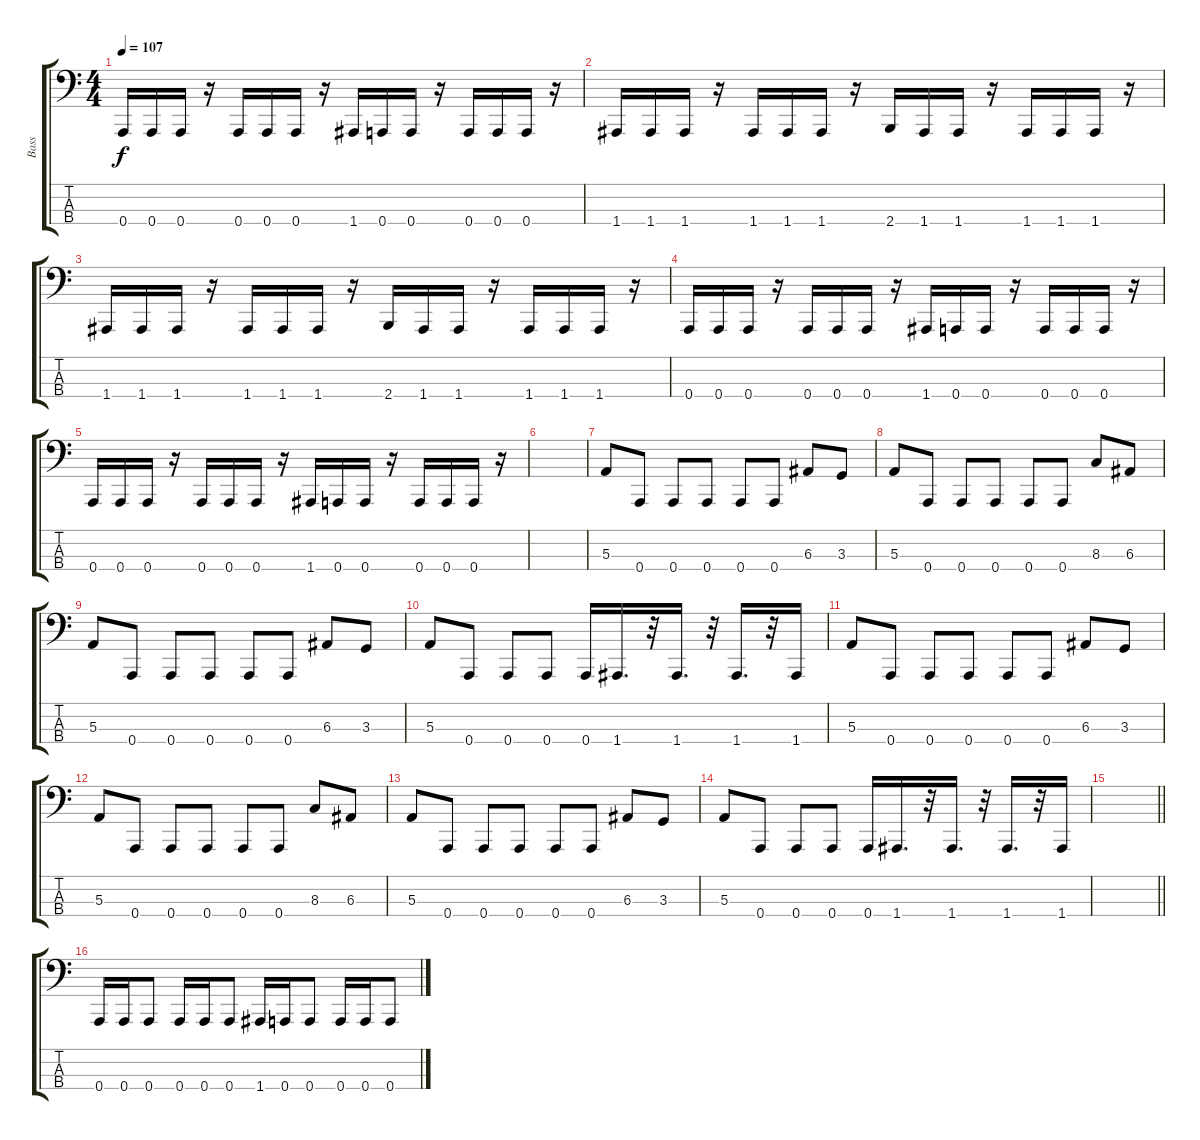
\track ("Bass" "Bass") {instrument electricbasspick}
\staff {score tabs}
\tuning (D2 A1 E1 A0) {hide}
\ts (4 4)
\tempo 107
\clef f4
\ks c
0.4.16{dy f} 0.4.16 0.4.16 r.16 0.4.16 0.4.16 0.4.16 r.16 1.4.16 0.4.16 0.4.16 r.16 0.4.16 0.4.16 0.4.16 r.16 |
1.4.16 1.4.16 1.4.16 r.16 1.4.16 1.4.16 1.4.16 r.16 2.4.16 1.4.16 1.4.16 r.16 1.4.16 1.4.16 1.4.16 r.16 |
1.4.16 1.4.16 1.4.16 r.16 1.4.16 1.4.16 1.4.16 r.16 2.4.16 1.4.16 1.4.16 r.16 1.4.16 1.4.16 1.4.16 r.16 |
0.4.16 0.4.16 0.4.16 r.16 0.4.16 0.4.16 0.4.16 r.16 1.4.16 0.4.16 0.4.16 r.16 0.4.16 0.4.16 0.4.16 r.16 |
0.4.16 0.4.16 0.4.16 r.16 0.4.16 0.4.16 0.4.16 r.16 1.4.16 0.4.16 0.4.16 r.16 0.4.16 0.4.16 0.4.16 r.16 |
|
5.3.8 0.4.8 0.4.8 0.4.8 0.4.8 0.4.8 6.3.8 3.3.8 |
5.3.8 0.4.8 0.4.8 0.4.8 0.4.8 0.4.8 8.3.8 6.3.8 |
5.3.8 0.4.8 0.4.8 0.4.8 0.4.8 0.4.8 6.3.8 3.3.8 |
5.3.8 0.4.8 0.4.8 0.4.8 0.4.16 1.4.16{d} r.32 1.4.16{d} r.32 1.4.16{d} r.32 1.4.16 |
5.3.8 0.4.8 0.4.8 0.4.8 0.4.8 0.4.8 6.3.8 3.3.8 |
5.3.8 0.4.8 0.4.8 0.4.8 0.4.8 0.4.8 8.3.8 6.3.8 |
5.3.8 0.4.8 0.4.8 0.4.8 0.4.8 0.4.8 6.3.8 3.3.8 |
5.3.8 0.4.8 0.4.8 0.4.8 0.4.16 1.4.16{d} r.32 1.4.16{d} r.32 1.4.16{d} r.32 1.4.16 |
\barLineRight lightlight
|
0.4.16 0.4.16 0.4.8 0.4.16 0.4.16 0.4.8 1.4.16 0.4.16 0.4.8 0.4.16 0.4.16 0.4.8
